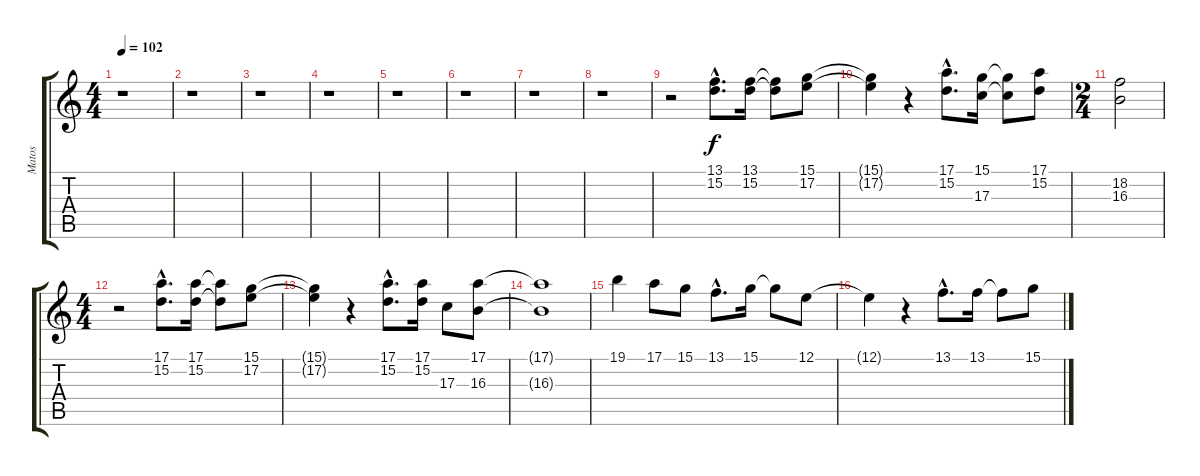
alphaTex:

\track ("Matos" "Matos") {instrument lead6voice}
\staff {score tabs}
\tuning (E4 B3 G3 D3 A2 E2) {hide}
\ts (4 4)
\tempo 102
\clef g2
\ks c
r.1{dy f} |
r.1 |
r.1 |
r.1 |
r.1 |
r.1 |
r.1 |
r.1 |
r.2 (13.1{hac} 15.2{hac}).8{d} (13.1 15.2).16 (13.1{t} 15.2{t}).8 (15.1 17.2).8 |
(15.1{t} 17.2{t}).4 r.4 (17.1{hac} 15.2{hac}).8{d} (15.1 17.3).16 (15.1{t} 17.3{t}).8 (17.1 15.2).8 |
\ts (2 4)
(18.2 16.3).2 |
\ts (4 4)
r.2 (17.1{hac} 15.2{hac}).8{d} (17.1 15.2).16 (17.1{t} 15.2{t}).8 (15.1 17.2).8 |
(15.1{t} 17.2{t}).4 r.4 (17.1{hac} 15.2{hac}).8{d} (17.1 15.2).16 17.3.8 (17.1 16.3).8 |
(17.1{t} 16.3{t}).1 |
19.1.4 17.1.8 15.1.8 13.1{hac}.8{d} 15.1.16 15.1{t}.8 12.1.8 |
12.1{t}.4 r.4 13.1{hac}.8{d} 13.1.16 13.1{t}.8 15.1.8
